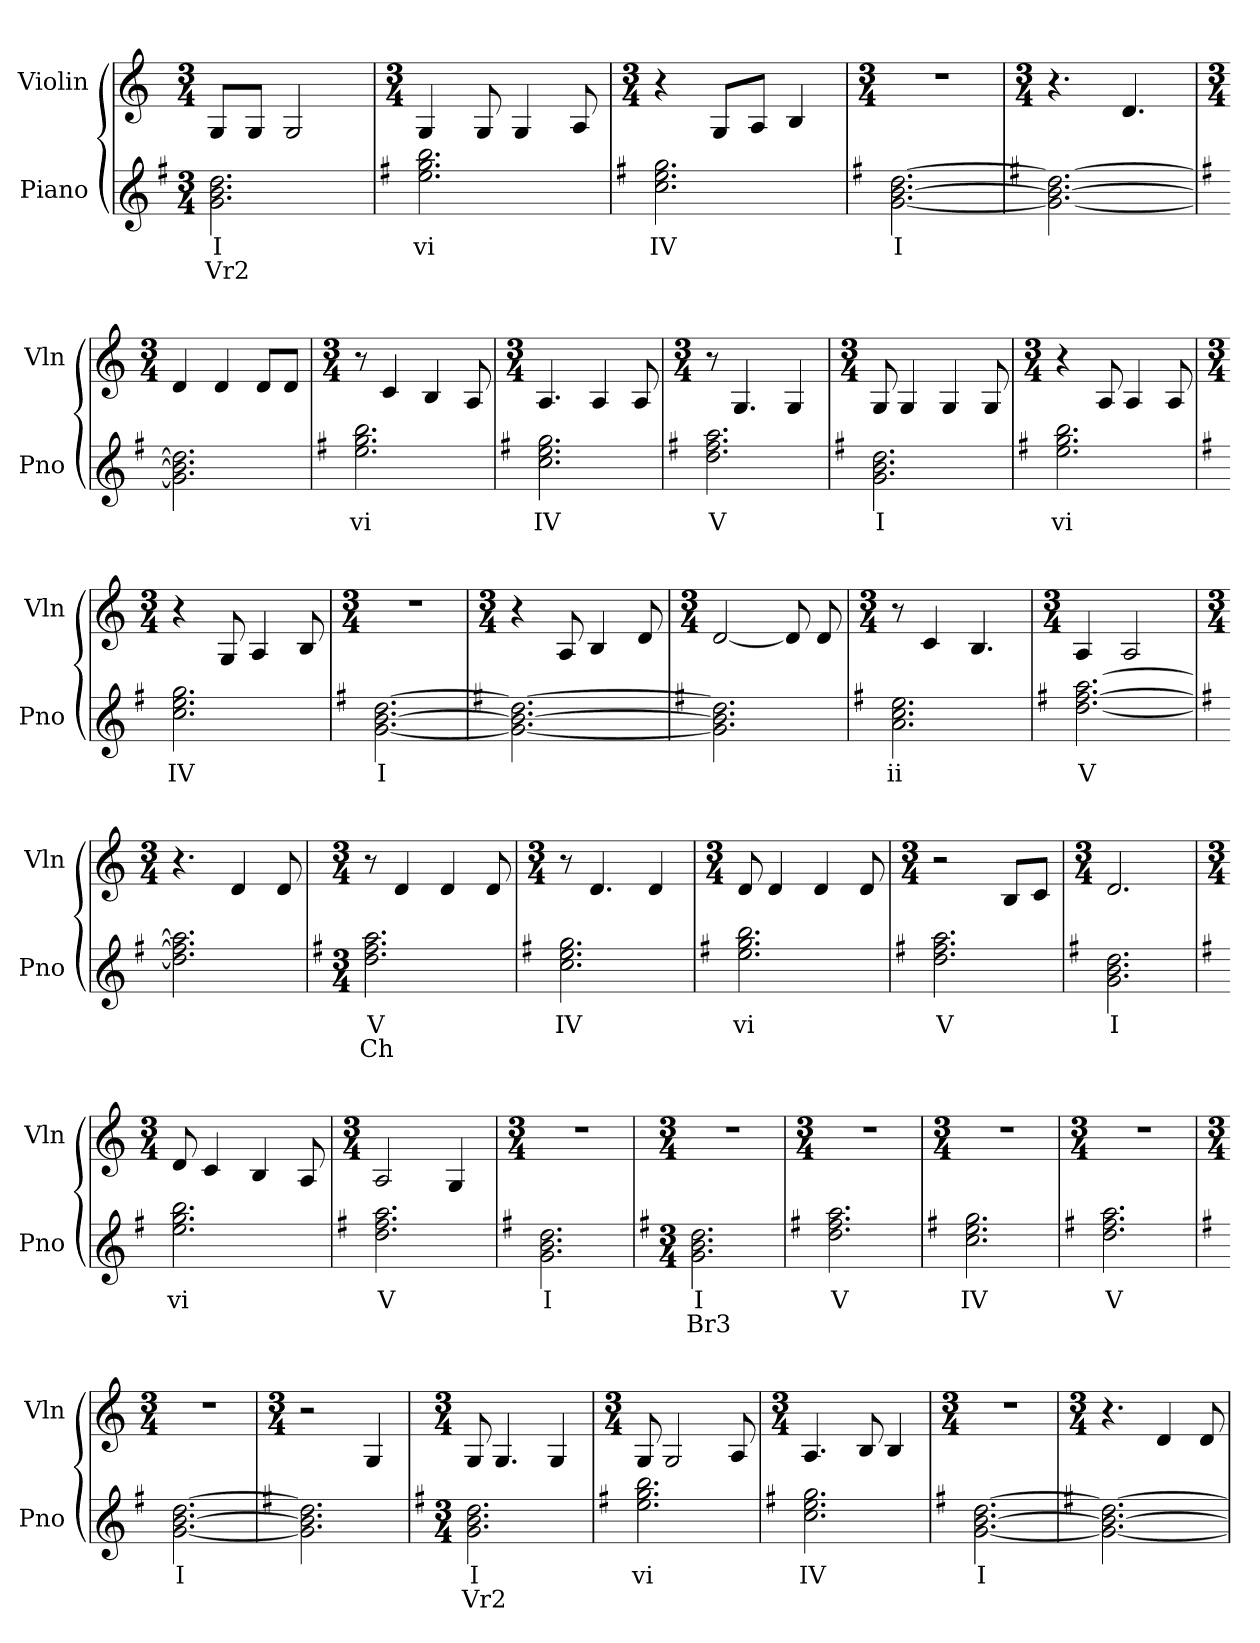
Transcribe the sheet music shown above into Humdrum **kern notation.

**kern	**text	**text	**kern
*part2	*part2	*part2	*part1
*staff2	*staff2	*staff2	*staff1
*I"Piano	*	*	*I"Violin
*I'Pno	*	*	*I'Vln
*k[f#]	*	*	*
*G:	*	*	*
*M3/4	*	*	*M3/4
=	=	=	=
2.g 2.b 2.dd	I	Vr2	8GL
.	.	.	8GJ
.	.	.	2G
=	=	=	=
*k[f#]	*	*	*
*G:	*	*	*
*	*	*	*M3/4
2.ee 2.gg 2.bb	vi	.	4G
.	.	.	8G
.	.	.	4G
.	.	.	8A
=	=	=	=
*k[f#]	*	*	*
*G:	*	*	*
*	*	*	*M3/4
2.cc 2.ee 2.gg	IV	.	4r
.	.	.	8GL
.	.	.	8AJ
.	.	.	4B
=	=	=	=
*k[f#]	*	*	*
*G:	*	*	*
*	*	*	*M3/4
[2.g [2.b [2.dd	I	.	2.r
=	=	=	=
*k[f#]	*	*	*
*G:	*	*	*
*	*	*	*M3/4
2.g_ 2.b_ 2.dd_	.	.	4.r
.	.	.	4.d
=	=	=	=
*k[f#]	*	*	*
*G:	*	*	*
*	*	*	*M3/4
2.g] 2.b] 2.dd]	.	.	4d
.	.	.	4d
.	.	.	8dL
.	.	.	8dJ
=	=	=	=
*k[f#]	*	*	*
*G:	*	*	*
*	*	*	*M3/4
2.ee 2.gg 2.bb	vi	.	8r
.	.	.	4c
.	.	.	4B
.	.	.	8A
=	=	=	=
*k[f#]	*	*	*
*G:	*	*	*
*	*	*	*M3/4
2.cc 2.ee 2.gg	IV	.	4.A
.	.	.	4A
.	.	.	8A
=	=	=	=
*k[f#]	*	*	*
*G:	*	*	*
*	*	*	*M3/4
2.dd 2.ff# 2.aa	V	.	8r
.	.	.	4.G
.	.	.	4G
=	=	=	=
*k[f#]	*	*	*
*G:	*	*	*
*	*	*	*M3/4
2.g 2.b 2.dd	I	.	8G
.	.	.	4G
.	.	.	4G
.	.	.	8G
=	=	=	=
*k[f#]	*	*	*
*G:	*	*	*
*	*	*	*M3/4
2.ee 2.gg 2.bb	vi	.	4r
.	.	.	8A
.	.	.	4A
.	.	.	8A
=	=	=	=
*k[f#]	*	*	*
*G:	*	*	*
*	*	*	*M3/4
2.cc 2.ee 2.gg	IV	.	4r
.	.	.	8G
.	.	.	4A
.	.	.	8B
=	=	=	=
*k[f#]	*	*	*
*G:	*	*	*
*	*	*	*M3/4
[2.g [2.b [2.dd	I	.	2.r
=	=	=	=
*k[f#]	*	*	*
*G:	*	*	*
*	*	*	*M3/4
2.g_ 2.b_ 2.dd_	.	.	4r
.	.	.	8A
.	.	.	4B
.	.	.	8d
=	=	=	=
*k[f#]	*	*	*
*G:	*	*	*
*	*	*	*M3/4
2.g] 2.b] 2.dd]	.	.	[2d
.	.	.	8d]
.	.	.	8d
=	=	=	=
*k[f#]	*	*	*
*G:	*	*	*
*	*	*	*M3/4
2.a 2.cc 2.ee	ii	.	8r
.	.	.	4c
.	.	.	4.B
=	=	=	=
*k[f#]	*	*	*
*G:	*	*	*
*	*	*	*M3/4
[2.dd [2.ff# [2.aa	V	.	4A
.	.	.	2A
=	=	=	=
*k[f#]	*	*	*
*G:	*	*	*
*	*	*	*M3/4
2.dd] 2.ff#] 2.aa]	.	.	4.r
.	.	.	4d
.	.	.	8d
=	=	=	=
*k[f#]	*	*	*
*G:	*	*	*
*M3/4	*	*	*M3/4
2.dd 2.ff# 2.aa	V	Ch	8r
.	.	.	4d
.	.	.	4d
.	.	.	8d
=	=	=	=
*k[f#]	*	*	*
*G:	*	*	*
*	*	*	*M3/4
2.cc 2.ee 2.gg	IV	.	8r
.	.	.	4.d
.	.	.	4d
=	=	=	=
*k[f#]	*	*	*
*G:	*	*	*
*	*	*	*M3/4
2.ee 2.gg 2.bb	vi	.	8d
.	.	.	4d
.	.	.	4d
.	.	.	8d
=	=	=	=
*k[f#]	*	*	*
*G:	*	*	*
*	*	*	*M3/4
2.dd 2.ff# 2.aa	V	.	2r
.	.	.	8BL
.	.	.	8cJ
=	=	=	=
*k[f#]	*	*	*
*G:	*	*	*
*	*	*	*M3/4
2.g 2.b 2.dd	I	.	2.d
=	=	=	=
*k[f#]	*	*	*
*G:	*	*	*
*	*	*	*M3/4
2.ee 2.gg 2.bb	vi	.	8d
.	.	.	4c
.	.	.	4B
.	.	.	8A
=	=	=	=
*k[f#]	*	*	*
*G:	*	*	*
*	*	*	*M3/4
2.dd 2.ff# 2.aa	V	.	2A
.	.	.	4G
=	=	=	=
*k[f#]	*	*	*
*G:	*	*	*
*	*	*	*M3/4
2.g 2.b 2.dd	I	.	2.r
=	=	=	=
*k[f#]	*	*	*
*G:	*	*	*
*M3/4	*	*	*M3/4
2.g 2.b 2.dd	I	Br3	2.r
=	=	=	=
*k[f#]	*	*	*
*G:	*	*	*
*	*	*	*M3/4
2.dd 2.ff# 2.aa	V	.	2.r
=	=	=	=
*k[f#]	*	*	*
*G:	*	*	*
*	*	*	*M3/4
2.cc 2.ee 2.gg	IV	.	2.r
=	=	=	=
*k[f#]	*	*	*
*G:	*	*	*
*	*	*	*M3/4
2.dd 2.ff# 2.aa	V	.	2.r
=	=	=	=
*k[f#]	*	*	*
*G:	*	*	*
*	*	*	*M3/4
[2.g [2.b [2.dd	I	.	2.r
=	=	=	=
*k[f#]	*	*	*
*G:	*	*	*
*	*	*	*M3/4
2.g] 2.b] 2.dd]	.	.	2r
.	.	.	4G
=	=	=	=
*k[f#]	*	*	*
*G:	*	*	*
*M3/4	*	*	*M3/4
2.g 2.b 2.dd	I	Vr2	8G
.	.	.	4.G
.	.	.	4G
=	=	=	=
*k[f#]	*	*	*
*G:	*	*	*
*	*	*	*M3/4
2.ee 2.gg 2.bb	vi	.	8G
.	.	.	2G
.	.	.	8A
=	=	=	=
*k[f#]	*	*	*
*G:	*	*	*
*	*	*	*M3/4
2.cc 2.ee 2.gg	IV	.	4.A
.	.	.	8B
.	.	.	4B
=	=	=	=
*k[f#]	*	*	*
*G:	*	*	*
*	*	*	*M3/4
[2.g [2.b [2.dd	I	.	2.r
=	=	=	=
*k[f#]	*	*	*
*G:	*	*	*
*	*	*	*M3/4
2.g_ 2.b_ 2.dd_	.	.	4.r
.	.	.	4d
.	.	.	8d
=	=	=	=
*-	*-	*-	*-
